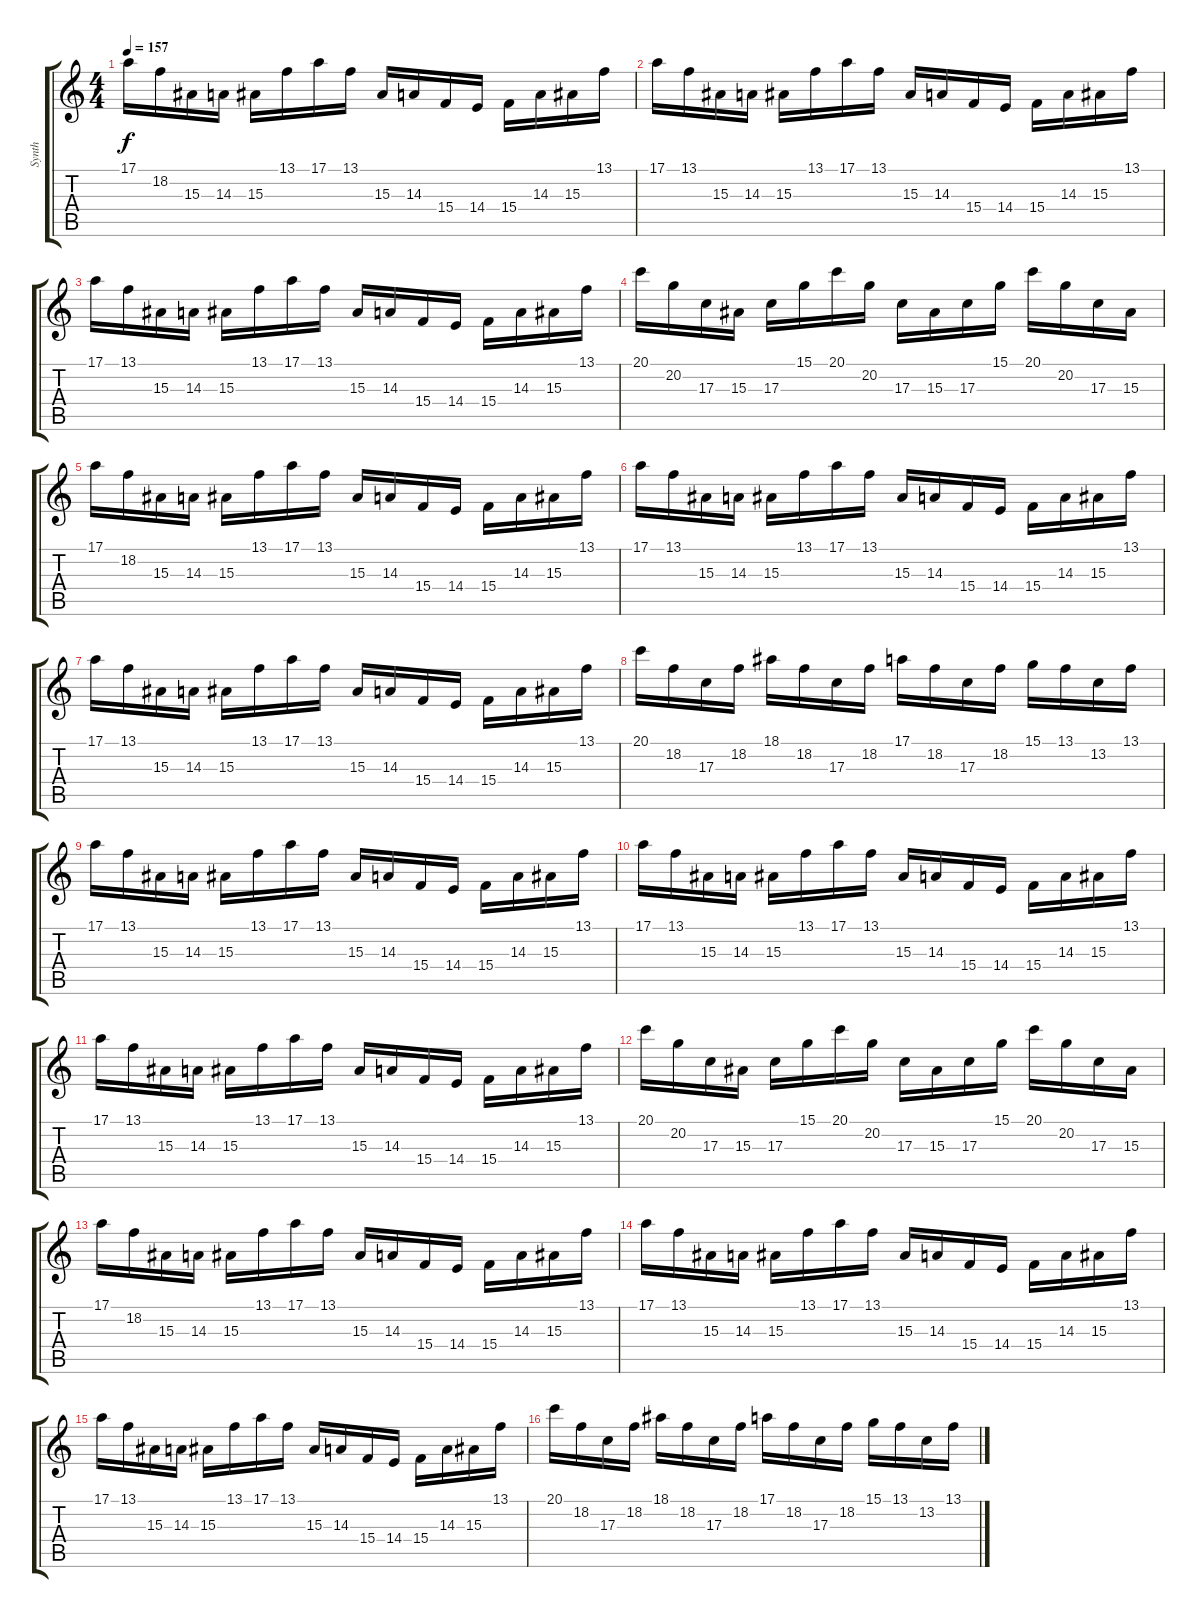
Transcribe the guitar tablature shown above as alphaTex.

\track ("Synth" "Synth") {instrument lead8bassandlead}
\staff {score tabs}
\tuning (E4 B3 G3 D3 A2 E2) {hide}
\ts (4 4)
\tempo 157
\clef g2
\ks c
17.1.16{dy f instrument lead8bassandlead} 18.2.16 15.3.16 14.3.16 15.3.16 13.1.16 17.1.16 13.1.16 15.3.16 14.3.16 15.4.16 14.4.16 15.4.16 14.3.16 15.3.16 13.1.16 |
17.1.16 13.1.16 15.3.16 14.3.16 15.3.16 13.1.16 17.1.16 13.1.16 15.3.16 14.3.16 15.4.16 14.4.16 15.4.16 14.3.16 15.3.16 13.1.16 |
17.1.16 13.1.16 15.3.16 14.3.16 15.3.16 13.1.16 17.1.16 13.1.16 15.3.16 14.3.16 15.4.16 14.4.16 15.4.16 14.3.16 15.3.16 13.1.16 |
20.1.16 20.2.16 17.3.16 15.3.16 17.3.16 15.1.16 20.1.16 20.2.16 17.3.16 15.3.16 17.3.16 15.1.16 20.1.16 20.2.16 17.3.16 15.3.16 |
17.1.16 18.2.16 15.3.16 14.3.16 15.3.16 13.1.16 17.1.16 13.1.16 15.3.16 14.3.16 15.4.16 14.4.16 15.4.16 14.3.16 15.3.16 13.1.16 |
17.1.16 13.1.16 15.3.16 14.3.16 15.3.16 13.1.16 17.1.16 13.1.16 15.3.16 14.3.16 15.4.16 14.4.16 15.4.16 14.3.16 15.3.16 13.1.16 |
17.1.16 13.1.16 15.3.16 14.3.16 15.3.16 13.1.16 17.1.16 13.1.16 15.3.16 14.3.16 15.4.16 14.4.16 15.4.16 14.3.16 15.3.16 13.1.16 |
20.1.16 18.2.16 17.3.16 18.2.16 18.1.16 18.2.16 17.3.16 18.2.16 17.1.16 18.2.16 17.3.16 18.2.16 15.1.16 13.1.16 13.2.16 13.1.16 |
17.1.16 13.1.16 15.3.16 14.3.16 15.3.16 13.1.16 17.1.16 13.1.16 15.3.16 14.3.16 15.4.16 14.4.16 15.4.16 14.3.16 15.3.16 13.1.16 |
17.1.16 13.1.16 15.3.16 14.3.16 15.3.16 13.1.16 17.1.16 13.1.16 15.3.16 14.3.16 15.4.16 14.4.16 15.4.16 14.3.16 15.3.16 13.1.16 |
17.1.16 13.1.16 15.3.16 14.3.16 15.3.16 13.1.16 17.1.16 13.1.16 15.3.16 14.3.16 15.4.16 14.4.16 15.4.16 14.3.16 15.3.16 13.1.16 |
20.1.16 20.2.16 17.3.16 15.3.16 17.3.16 15.1.16 20.1.16 20.2.16 17.3.16 15.3.16 17.3.16 15.1.16 20.1.16 20.2.16 17.3.16 15.3.16 |
17.1.16 18.2.16 15.3.16 14.3.16 15.3.16 13.1.16 17.1.16 13.1.16 15.3.16 14.3.16 15.4.16 14.4.16 15.4.16 14.3.16 15.3.16 13.1.16 |
17.1.16 13.1.16 15.3.16 14.3.16 15.3.16 13.1.16 17.1.16 13.1.16 15.3.16 14.3.16 15.4.16 14.4.16 15.4.16 14.3.16 15.3.16 13.1.16 |
17.1.16 13.1.16 15.3.16 14.3.16 15.3.16 13.1.16 17.1.16 13.1.16 15.3.16 14.3.16 15.4.16 14.4.16 15.4.16 14.3.16 15.3.16 13.1.16 |
20.1.16 18.2.16 17.3.16 18.2.16 18.1.16 18.2.16 17.3.16 18.2.16 17.1.16 18.2.16 17.3.16 18.2.16 15.1.16 13.1.16 13.2.16 13.1.16
